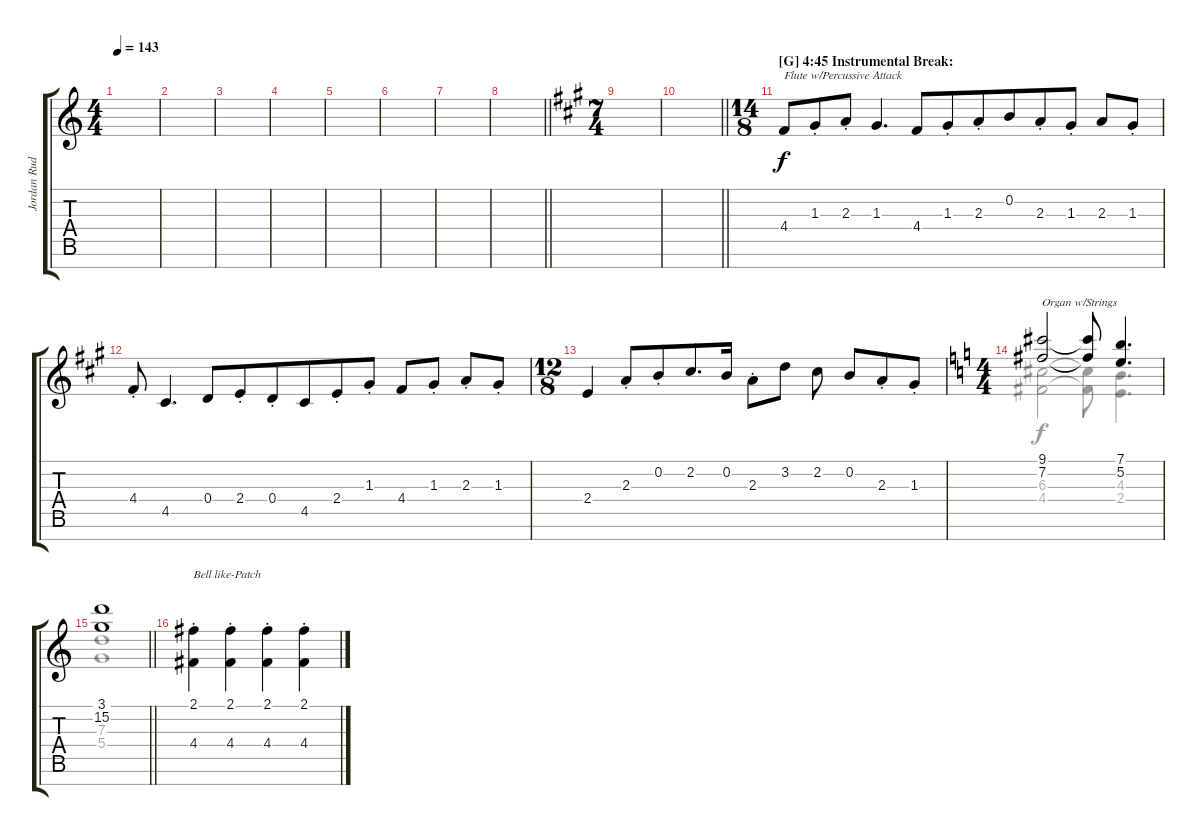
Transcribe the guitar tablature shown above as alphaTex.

\track ("Jordan Rudess - Right Hand Effects I" "Jordan Rud") {instrument fx1rain}
\staff {score tabs}
\tuning (E5 B4 G4 D4 A3 E3 B2) {hide}
\voice
\ts (4 4)
\tempo 143
\clef g2
\ks c
|
|
|
|
|
|
|
\barLineRight lightlight
|
\ts (7 4)
\ks a
|
\barLineRight lightlight
|
\ts (14 8)
\section ("" "[G] 4:45 Instrumental Break:")
4.4.8{txt "Flute w/Percussive Attack" instrument flute beam merge} 1.3{st}.8{beam merge} 2.3{st}.8 1.3.4{d} 4.4.8{beam merge} 1.3{st}.8{beam merge} 2.3{st}.8 0.2.8{beam merge} 2.3{st}.8{beam merge} 1.3{st}.8 2.3.8{beam merge} 1.3{st}.8 |
4.4{st}.8 4.5.4{d} 0.4.8{beam merge} 2.4{st}.8{beam merge} 0.4{st}.8 4.5.8{beam merge} 2.4{st}.8{beam merge} 1.3{st}.8 4.4.8{beam merge} 1.3{st}.8 2.3{st}.8{beam merge} 1.3{st}.8 |
\ts (12 8)
2.4.4 2.3{st}.8{beam Up beam merge} 0.2{st}.8{beam Up} 2.2.8{d} 0.2.16{beam split} 2.3{st}.8{beam merge} 3.2.8{beam split} 2.2.8 0.2.8 2.3{st}.8 1.3{st}.8 |
\ts (4 4)
\ks c
(9.1 7.2).2{txt "Organ w/Strings" instrument stringensemble1} (9.1{t} 7.2{t}).8 (7.1 5.2).4{d} |
\barLineRight lightlight
(3.1 15.2).1 |
(2.1{st} 4.4{st}).4{txt "Bell like-Patch" volume 10 instrument stringensemble1} (2.1{st} 4.4{st}).4 (2.1{st} 4.4{st}).4 (2.1{st} 4.4{st}).4
\voice
\clef g2
\ottava regular
\simile none
\ks c
|
|
|
|
|
|
|
\barLineRight lightlight
|
\ks a
|
\barLineRight lightlight
|
|
|
|
\ks c
(6.3 4.4).2 (6.3{t} 4.4{t}).8 (4.3 2.4).4{d} |
\barLineRight lightlight
(7.3 5.4).1 |
